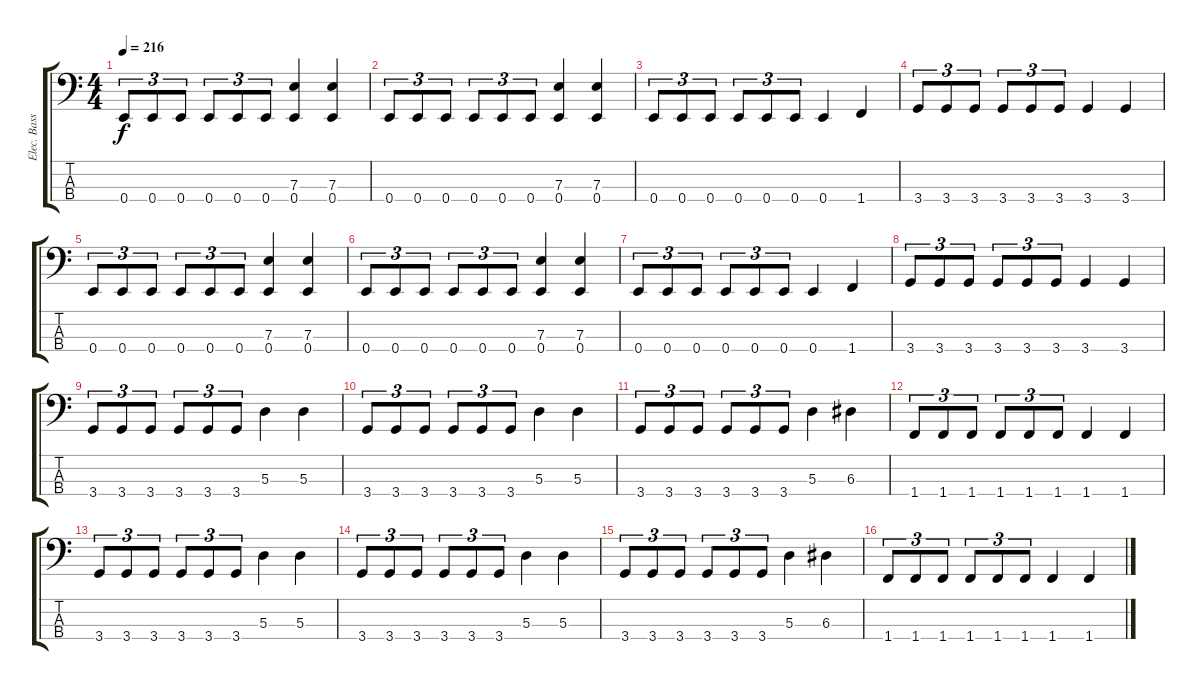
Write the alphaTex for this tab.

\track ("Elec. Bass" "Elec. Bass") {instrument electricbasspick}
\staff {score tabs}
\tuning (G2 D2 A1 E1) {hide}
\ts (4 4)
\tempo 216
\clef f4
\ks c
0.4.8{tu (3 2) dy f} 0.4.8{tu (3 2)} 0.4.8{tu (3 2)} 0.4.8{tu (3 2)} 0.4.8{tu (3 2)} 0.4.8{tu (3 2)} (7.3 0.4).4 (7.3 0.4).4 |
0.4.8{tu (3 2)} 0.4.8{tu (3 2)} 0.4.8{tu (3 2)} 0.4.8{tu (3 2)} 0.4.8{tu (3 2)} 0.4.8{tu (3 2)} (7.3 0.4).4 (7.3 0.4).4 |
0.4.8{tu (3 2)} 0.4.8{tu (3 2)} 0.4.8{tu (3 2)} 0.4.8{tu (3 2)} 0.4.8{tu (3 2)} 0.4.8{tu (3 2)} 0.4.4 1.4.4 |
3.4.8{tu (3 2)} 3.4.8{tu (3 2)} 3.4.8{tu (3 2)} 3.4.8{tu (3 2)} 3.4.8{tu (3 2)} 3.4.8{tu (3 2)} 3.4.4 3.4.4 |
0.4.8{tu (3 2)} 0.4.8{tu (3 2)} 0.4.8{tu (3 2)} 0.4.8{tu (3 2)} 0.4.8{tu (3 2)} 0.4.8{tu (3 2)} (7.3 0.4).4 (7.3 0.4).4 |
0.4.8{tu (3 2)} 0.4.8{tu (3 2)} 0.4.8{tu (3 2)} 0.4.8{tu (3 2)} 0.4.8{tu (3 2)} 0.4.8{tu (3 2)} (7.3 0.4).4 (7.3 0.4).4 |
0.4.8{tu (3 2)} 0.4.8{tu (3 2)} 0.4.8{tu (3 2)} 0.4.8{tu (3 2)} 0.4.8{tu (3 2)} 0.4.8{tu (3 2)} 0.4.4 1.4.4 |
3.4.8{tu (3 2)} 3.4.8{tu (3 2)} 3.4.8{tu (3 2)} 3.4.8{tu (3 2)} 3.4.8{tu (3 2)} 3.4.8{tu (3 2)} 3.4.4 3.4.4 |
3.4.8{tu (3 2)} 3.4.8{tu (3 2)} 3.4.8{tu (3 2)} 3.4.8{tu (3 2)} 3.4.8{tu (3 2)} 3.4.8{tu (3 2)} 5.3.4 5.3.4 |
3.4.8{tu (3 2)} 3.4.8{tu (3 2)} 3.4.8{tu (3 2)} 3.4.8{tu (3 2)} 3.4.8{tu (3 2)} 3.4.8{tu (3 2)} 5.3.4 5.3.4 |
3.4.8{tu (3 2)} 3.4.8{tu (3 2)} 3.4.8{tu (3 2)} 3.4.8{tu (3 2)} 3.4.8{tu (3 2)} 3.4.8{tu (3 2)} 5.3.4 6.3.4 |
1.4.8{tu (3 2)} 1.4.8{tu (3 2)} 1.4.8{tu (3 2)} 1.4.8{tu (3 2)} 1.4.8{tu (3 2)} 1.4.8{tu (3 2)} 1.4.4 1.4.4 |
3.4.8{tu (3 2)} 3.4.8{tu (3 2)} 3.4.8{tu (3 2)} 3.4.8{tu (3 2)} 3.4.8{tu (3 2)} 3.4.8{tu (3 2)} 5.3.4 5.3.4 |
3.4.8{tu (3 2)} 3.4.8{tu (3 2)} 3.4.8{tu (3 2)} 3.4.8{tu (3 2)} 3.4.8{tu (3 2)} 3.4.8{tu (3 2)} 5.3.4 5.3.4 |
3.4.8{tu (3 2)} 3.4.8{tu (3 2)} 3.4.8{tu (3 2)} 3.4.8{tu (3 2)} 3.4.8{tu (3 2)} 3.4.8{tu (3 2)} 5.3.4 6.3.4 |
1.4.8{tu (3 2)} 1.4.8{tu (3 2)} 1.4.8{tu (3 2)} 1.4.8{tu (3 2)} 1.4.8{tu (3 2)} 1.4.8{tu (3 2)} 1.4.4 1.4.4
